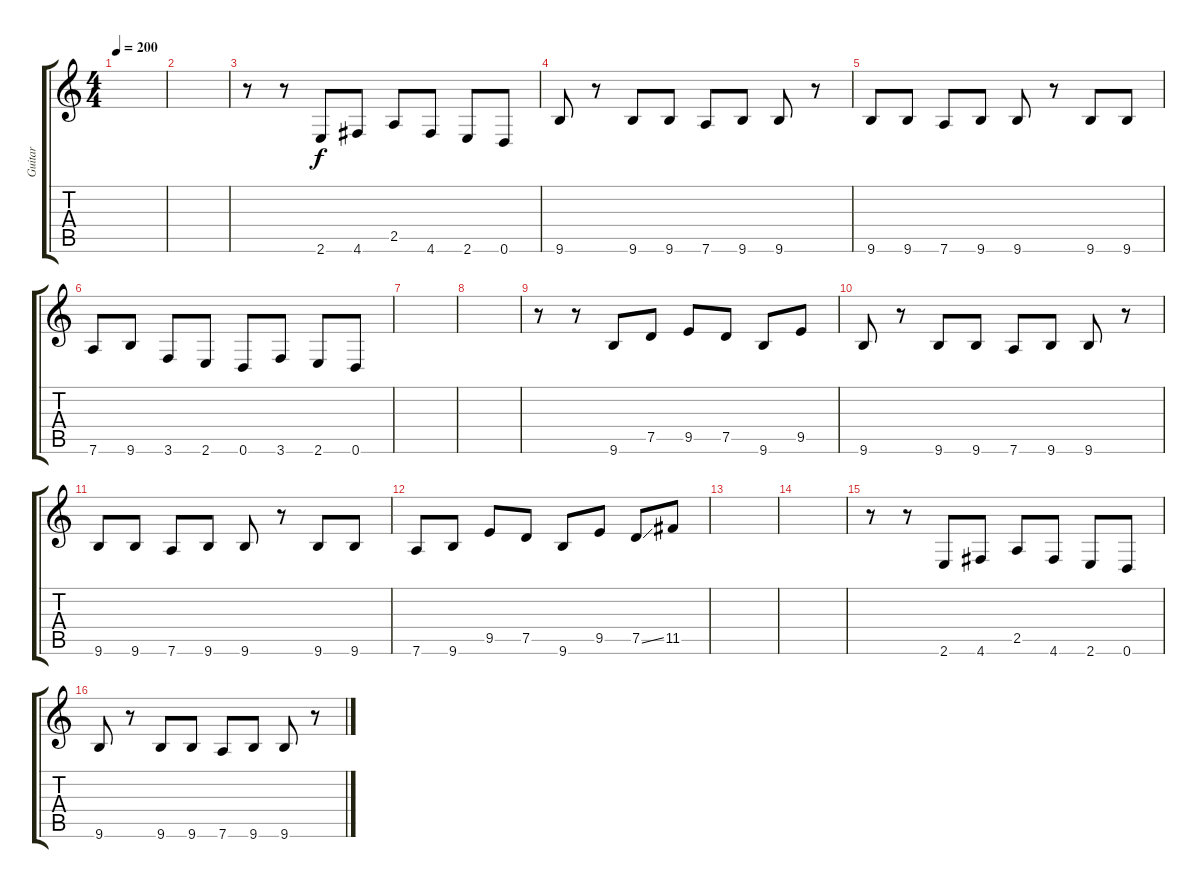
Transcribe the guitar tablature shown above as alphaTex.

\track ("Guitar" "Guitar") {instrument overdrivenguitar}
\staff {score tabs}
\tuning (D4 A3 F3 C3 G2 D2) {hide}
\ts (4 4)
\tempo 200
\clef g2
\ks c
|
|
r.8 r.8 2.6.8 4.6.8 2.5.8 4.6.8 2.6.8 0.6.8 |
9.6.8 r.8 9.6.8 9.6.8 7.6.8 9.6.8 9.6.8 r.8 |
9.6.8 9.6.8 7.6.8 9.6.8 9.6.8 r.8 9.6.8 9.6.8 |
7.6.8 9.6.8 3.6.8 2.6.8 0.6.8 3.6.8 2.6.8 0.6.8 |
|
|
r.8 r.8 9.6.8 7.5.8 9.5.8 7.5.8 9.6.8 9.5.8 |
9.6.8 r.8 9.6.8 9.6.8 7.6.8 9.6.8 9.6.8 r.8 |
9.6.8 9.6.8 7.6.8 9.6.8 9.6.8 r.8 9.6.8 9.6.8 |
7.6.8 9.6.8 9.5.8 7.5.8 9.6.8 9.5.8 7.5{ss}.8 11.5.8 |
|
|
r.8 r.8 2.6.8 4.6.8 2.5.8 4.6.8 2.6.8 0.6.8 |
9.6.8 r.8 9.6.8 9.6.8 7.6.8 9.6.8 9.6.8 r.8
